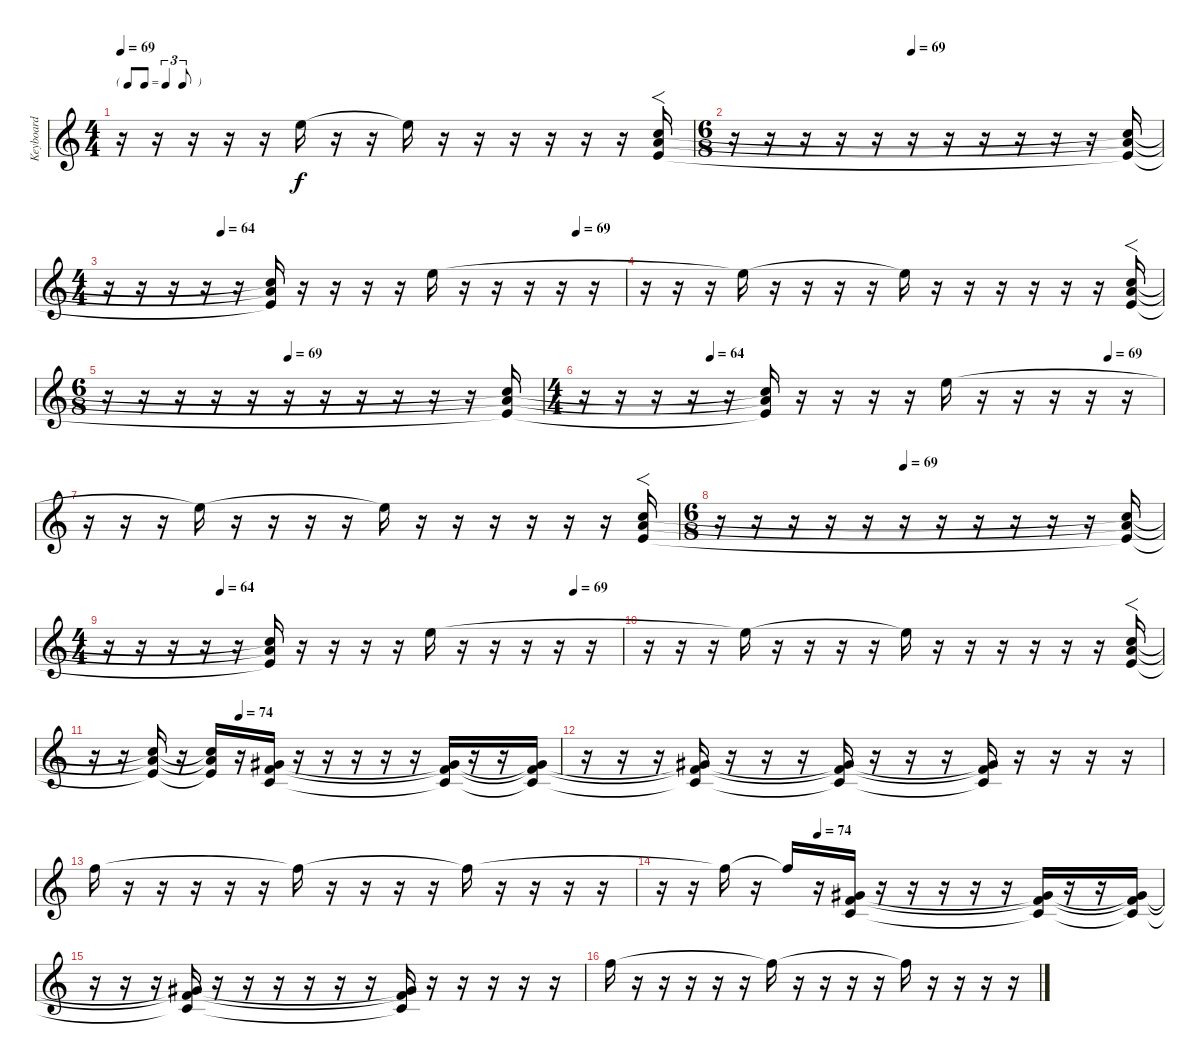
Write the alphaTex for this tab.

\track ("Keyboard" "Keyboard") {instrument choiraahs}
\staff {score}
\tuning (E4 B3 G3 D3 A2 E2) {hide}
\ts (4 4)
\tf triplet8th
\tempo 69
\clef g2
\ks c
r.16{dy f} r.16 r.16 r.16 r.16 12.1{t}.16{volume 5} r.16 r.16 12.1{t}.16{volume 4} r.16 r.16 r.16 r.16 r.16 r.16 (8.1 10.2 9.3).16{f volume 6} |
\ts (6 8)
\tempo (69 0.4166666666666667)
r.16 r.16 r.16 r.16 r.16 r.16 r.16 r.16 r.16 r.16 r.16 (8.1{t} 10.2{t} 9.3{t}).16 |
\ts (4 4)
\tempo (64 0.21875)
\tempo (69 0.90625)
r.16 r.16 r.16 r.16 r.16 (8.1{t} 10.2{t} 9.3{t}).16 r.16 r.16 r.16 r.16 12.1.16 r.16 r.16 r.16 r.16 r.16 |
r.16 r.16 r.16 12.1{t}.16{volume 6} r.16 r.16 r.16 r.16 12.1{t}.16{volume 4} r.16 r.16 r.16 r.16 r.16 r.16 (8.1 10.2 9.3).16{f volume 6} |
\ts (6 8)
\tempo (69 0.4166666666666667)
r.16 r.16 r.16 r.16 r.16 r.16 r.16 r.16 r.16 r.16 r.16 (8.1{t} 10.2{t} 9.3{t}).16 |
\ts (4 4)
\tempo (64 0.21875)
\tempo (69 0.90625)
r.16 r.16 r.16 r.16 r.16 (8.1{t} 10.2{t} 9.3{t}).16 r.16 r.16 r.16 r.16 12.1.16 r.16 r.16 r.16 r.16 r.16 |
r.16 r.16 r.16 12.1{t}.16{volume 6} r.16 r.16 r.16 r.16 12.1{t}.16{volume 4} r.16 r.16 r.16 r.16 r.16 r.16 (8.1 10.2 9.3).16{f volume 6} |
\ts (6 8)
\tempo (69 0.4166666666666667)
r.16 r.16 r.16 r.16 r.16 r.16 r.16 r.16 r.16 r.16 r.16 (8.1{t} 10.2{t} 9.3{t}).16 |
\ts (4 4)
\tempo (64 0.21875)
\tempo (69 0.90625)
r.16 r.16 r.16 r.16 r.16 (8.1{t} 10.2{t} 9.3{t}).16 r.16 r.16 r.16 r.16 12.1.16 r.16 r.16 r.16 r.16 r.16 |
r.16 r.16 r.16 12.1{t}.16{volume 6} r.16 r.16 r.16 r.16 12.1{t}.16{volume 4} r.16 r.16 r.16 r.16 r.16 r.16 (8.1 10.2 9.3).16{f volume 6} |
\tempo (74 0.3125)
r.16 r.16 (8.1{t} 10.2{t} 9.3{t}).16 r.16 (8.1{t} 10.2{t} 9.3{t}).16 r.16 (4.1 6.2 5.3).16{volume 7} r.16 r.16 r.16 r.16 r.16 (4.1{t} 6.2{t} 5.3{t}).16{volume 7} r.16 r.16 (4.1{t} 6.2{t} 5.3{t}).16{volume 7} |
r.16 r.16 r.16 (4.1{t} 6.2{t} 5.3{t}).16{volume 7} r.16 r.16 r.16 (4.1{t} 6.2{t} 5.3{t}).16 r.16 r.16 r.16 (4.1{t} 6.2{t} 5.3{t}).16 r.16 r.16 r.16 r.16 |
13.1.16 r.16 r.16 r.16 r.16 r.16 13.1{t}.16{volume 6} r.16 r.16 r.16 r.16 13.1{t}.16{volume 5} r.16 r.16 r.16 r.16 |
\tempo (74 0.3125)
r.16 r.16 13.1{t}.16 r.16 13.1{t}.16 r.16 (4.1 6.2 5.3).16{volume 7} r.16 r.16 r.16 r.16 r.16 (4.1{t} 6.2{t} 5.3{t}).16{volume 7} r.16 r.16 (4.1{t} 6.2{t} 5.3{t}).16{volume 7} |
r.16 r.16 r.16 (4.1{t} 6.2{t} 5.3{t}).16{volume 6} r.16 r.16 r.16 r.16 r.16 r.16 (4.1{t} 6.2{t} 5.3{t}).16{volume 6} r.16 r.16 r.16 r.16 r.16 |
13.1.16 r.16 r.16 r.16 r.16 r.16 13.1{t}.16{volume 6} r.16 r.16 r.16 r.16 13.1{t}.16{volume 5} r.16 r.16 r.16 r.16
